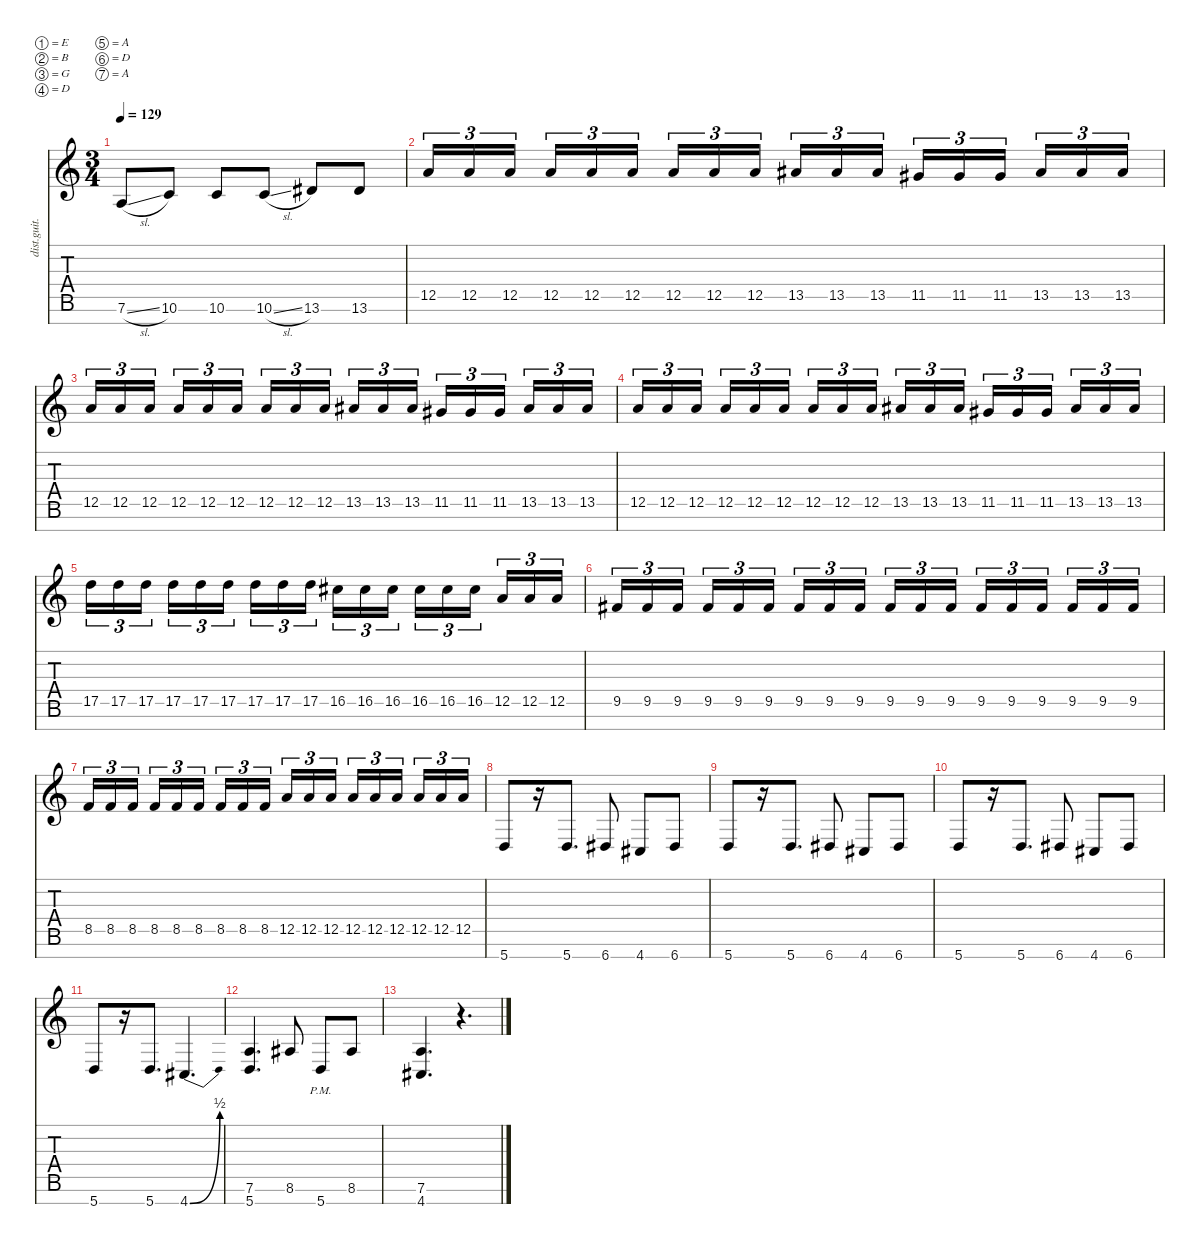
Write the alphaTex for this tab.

\defaultSystemsLayout 4
\hideDynamics
\bracketExtendMode nobrackets
\otherSystemsTrackNameOrientation horizontal
\track ("Electric Guitar" "dist.guit.") {instrument distortionguitar}
\staff {score tabs}
\tuning (E4 B3 G3 D3 A2 D2 A1)
\ts (3 4)
\tempo 129
\clef g2
\ks c
7.6{sl}.8{dy mf} 10.6.8 10.6.8 10.6{sl}.8 13.6{acc #}.8 13.6{acc #}.8 |
12.5.16{tu (3 2)} 12.5.16{tu (3 2)} 12.5.16{tu (3 2)} 12.5.16{tu (3 2)} 12.5.16{tu (3 2)} 12.5.16{tu (3 2)} 12.5.16{tu (3 2)} 12.5.16{tu (3 2)} 12.5.16{tu (3 2)} 13.5{acc #}.16{tu (3 2)} 13.5{acc #}.16{tu (3 2)} 13.5{acc #}.16{tu (3 2)} 11.5{acc #}.16{tu (3 2)} 11.5{acc #}.16{tu (3 2)} 11.5{acc #}.16{tu (3 2)} 13.5{acc #}.16{tu (3 2)} 13.5{acc #}.16{tu (3 2)} 13.5{acc #}.16{tu (3 2)} |
12.5.16{tu (3 2)} 12.5.16{tu (3 2)} 12.5.16{tu (3 2)} 12.5.16{tu (3 2)} 12.5.16{tu (3 2)} 12.5.16{tu (3 2)} 12.5.16{tu (3 2)} 12.5.16{tu (3 2)} 12.5.16{tu (3 2)} 13.5{acc #}.16{tu (3 2)} 13.5{acc #}.16{tu (3 2)} 13.5{acc #}.16{tu (3 2)} 11.5{acc #}.16{tu (3 2)} 11.5{acc #}.16{tu (3 2)} 11.5{acc #}.16{tu (3 2)} 13.5{acc #}.16{tu (3 2)} 13.5{acc #}.16{tu (3 2)} 13.5{acc #}.16{tu (3 2)} |
12.5.16{tu (3 2)} 12.5.16{tu (3 2)} 12.5.16{tu (3 2)} 12.5.16{tu (3 2)} 12.5.16{tu (3 2)} 12.5.16{tu (3 2)} 12.5.16{tu (3 2)} 12.5.16{tu (3 2)} 12.5.16{tu (3 2)} 13.5{acc #}.16{tu (3 2)} 13.5{acc #}.16{tu (3 2)} 13.5{acc #}.16{tu (3 2)} 11.5{acc #}.16{tu (3 2)} 11.5{acc #}.16{tu (3 2)} 11.5{acc #}.16{tu (3 2)} 13.5{acc #}.16{tu (3 2)} 13.5{acc #}.16{tu (3 2)} 13.5{acc #}.16{tu (3 2)} |
17.5.16{tu (3 2)} 17.5.16{tu (3 2)} 17.5.16{tu (3 2)} 17.5.16{tu (3 2)} 17.5.16{tu (3 2)} 17.5.16{tu (3 2)} 17.5.16{tu (3 2)} 17.5.16{tu (3 2)} 17.5.16{tu (3 2)} 16.5{acc #}.16{tu (3 2)} 16.5{acc #}.16{tu (3 2)} 16.5{acc #}.16{tu (3 2)} 16.5{acc #}.16{tu (3 2)} 16.5{acc #}.16{tu (3 2)} 16.5{acc #}.16{tu (3 2)} 12.5.16{tu (3 2)} 12.5.16{tu (3 2)} 12.5.16{tu (3 2)} |
9.5{acc #}.16{tu (3 2)} 9.5{acc #}.16{tu (3 2)} 9.5{acc #}.16{tu (3 2)} 9.5{acc #}.16{tu (3 2)} 9.5{acc #}.16{tu (3 2)} 9.5{acc #}.16{tu (3 2)} 9.5{acc #}.16{tu (3 2)} 9.5{acc #}.16{tu (3 2)} 9.5{acc #}.16{tu (3 2)} 9.5{acc #}.16{tu (3 2)} 9.5{acc #}.16{tu (3 2)} 9.5{acc #}.16{tu (3 2)} 9.5{acc #}.16{tu (3 2)} 9.5{acc #}.16{tu (3 2)} 9.5{acc #}.16{tu (3 2)} 9.5{acc #}.16{tu (3 2)} 9.5{acc #}.16{tu (3 2)} 9.5{acc #}.16{tu (3 2)} |
8.5.16{tu (3 2)} 8.5.16{tu (3 2)} 8.5.16{tu (3 2)} 8.5.16{tu (3 2)} 8.5.16{tu (3 2)} 8.5.16{tu (3 2)} 8.5.16{tu (3 2)} 8.5.16{tu (3 2)} 8.5.16{tu (3 2)} 12.5.16{tu (3 2)} 12.5.16{tu (3 2)} 12.5.16{tu (3 2)} 12.5.16{tu (3 2)} 12.5.16{tu (3 2)} 12.5.16{tu (3 2)} 12.5.16{tu (3 2)} 12.5.16{tu (3 2)} 12.5.16{tu (3 2)} |
5.7.8 r.16 5.7.8{d} 6.7{acc #}.8 4.7{acc #}.8 6.7{acc #}.8 |
5.7.8 r.16 5.7.8{d} 6.7{acc #}.8 4.7{acc #}.8 6.7{acc #}.8 |
5.7.8 r.16 5.7.8{d} 6.7{acc #}.8 4.7{acc #}.8 6.7{acc #}.8 |
5.7.8 r.16 5.7.8{d} 4.7{be (bend 0 0 60 2) acc #}.4{d} |
(5.7 7.6).4{d} 8.6{acc #}.8 5.7{pm}.8 8.6{acc #}.8 |
(4.7{acc #} 7.6).4{d} r.4{d}
